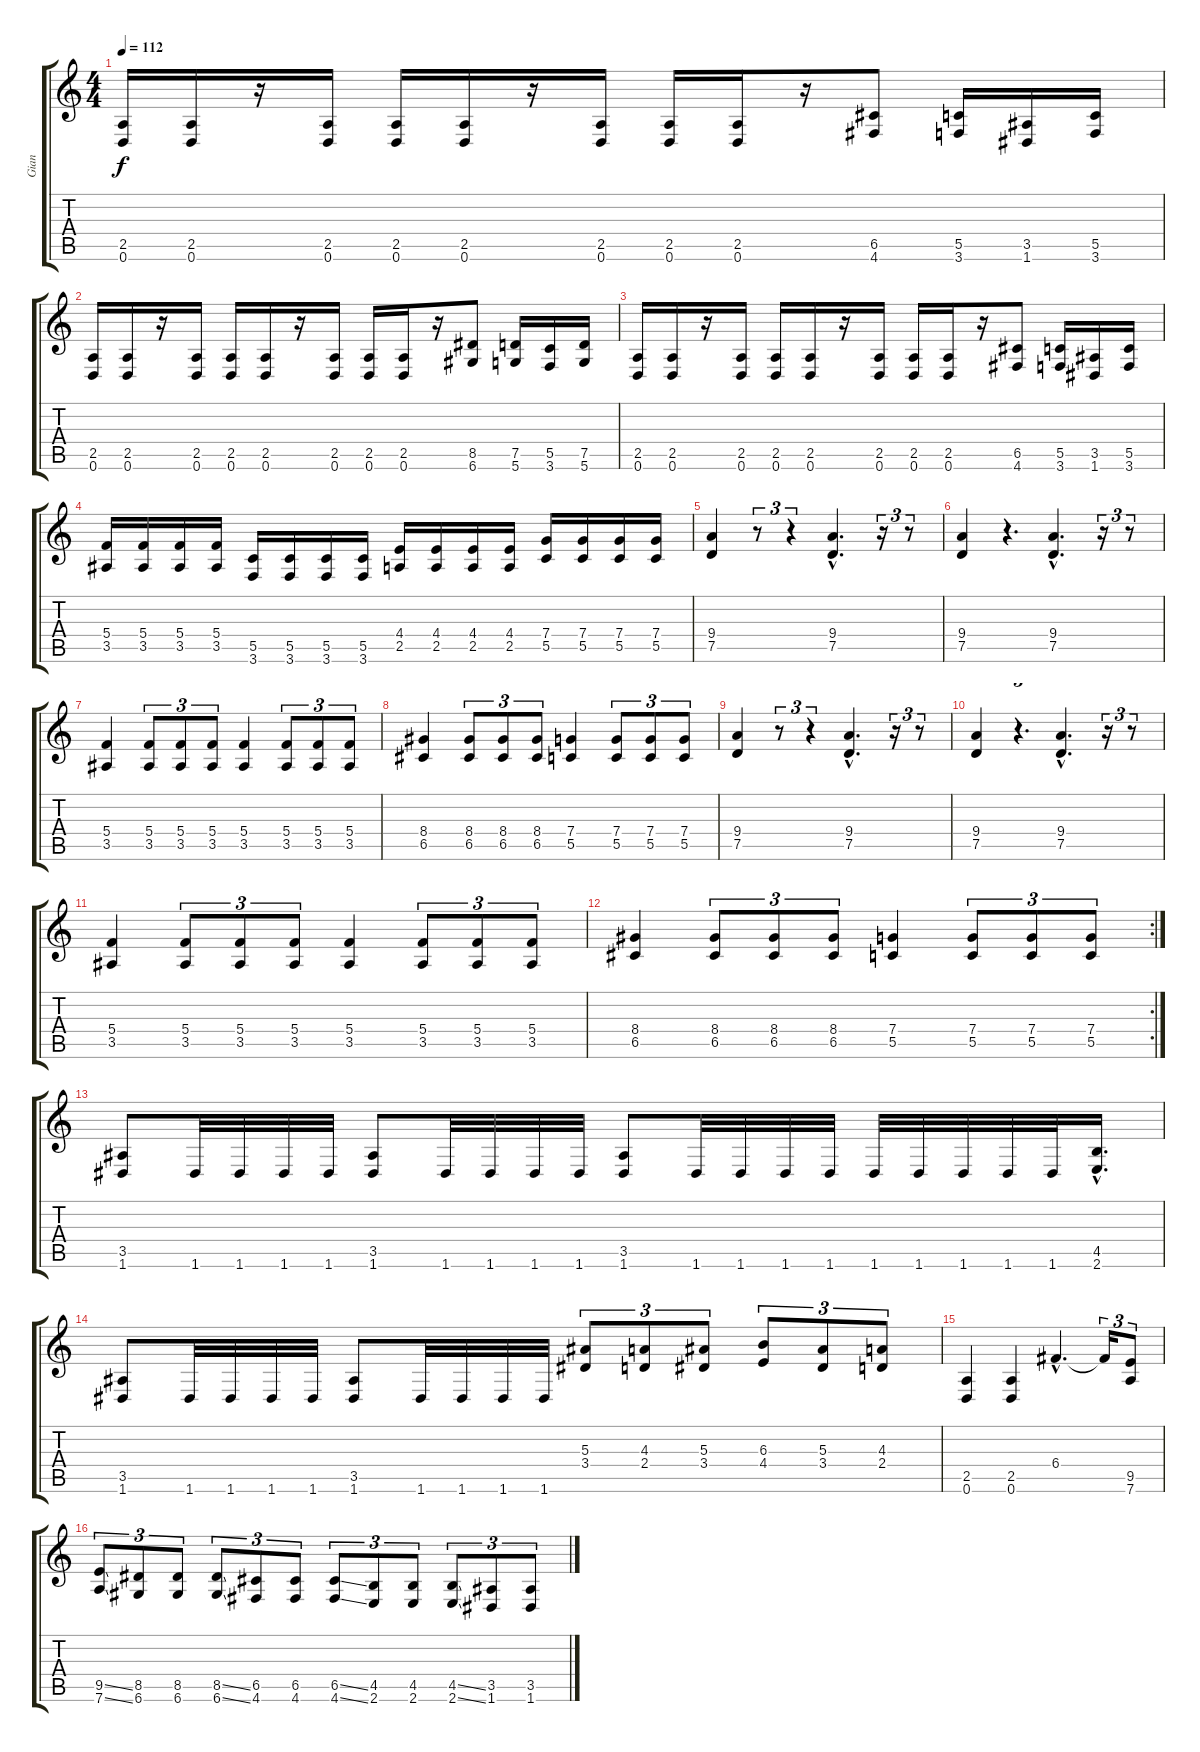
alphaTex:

\track ("Gian" "Gian") {instrument distortionguitar}
\staff {score tabs}
\tuning (D4 A3 F3 C3 G2 D2) {hide}
\ts (4 4)
\tempo 112
\clef g2
\ks c
(2.5 0.6).16{dy f} (2.5 0.6).16 r.16 (2.5 0.6).16 (2.5 0.6).16 (2.5 0.6).16 r.16 (2.5 0.6).16 (2.5 0.6).16 (2.5 0.6).16 r.16 (6.5 4.6).8 (5.5 3.6).16 (3.5 1.6).16 (5.5 3.6).16 |
(2.5 0.6).16 (2.5 0.6).16 r.16 (2.5 0.6).16 (2.5 0.6).16 (2.5 0.6).16 r.16 (2.5 0.6).16 (2.5 0.6).16 (2.5 0.6).16 r.16 (8.5 6.6).8 (7.5 5.6).16 (5.5 3.6).16 (7.5 5.6).16 |
(2.5 0.6).16 (2.5 0.6).16 r.16 (2.5 0.6).16 (2.5 0.6).16 (2.5 0.6).16 r.16 (2.5 0.6).16 (2.5 0.6).16 (2.5 0.6).16 r.16 (6.5 4.6).8 (5.5 3.6).16 (3.5 1.6).16 (5.5 3.6).16 |
(5.4 3.5).16 (5.4 3.5).16 (5.4 3.5).16 (5.4 3.5).16 (5.5 3.6).16 (5.5 3.6).16 (5.5 3.6).16 (5.5 3.6).16 (4.4 2.5).16 (4.4 2.5).16 (4.4 2.5).16 (4.4 2.5).16 (7.4 5.5).16 (7.4 5.5).16 (7.4 5.5).16 (7.4 5.5).16 |
(9.4 7.5).4 r.8{tu (3 2)} r.4{tu (3 2)} (9.4{hac} 7.5{hac}).4{d} r.16{tu (3 2)} r.8{tu (3 2)} |
(9.4 7.5).4 r.4{d tu (3 2)} (9.4{hac} 7.5{hac}).4{d} r.16{tu (3 2)} r.8{tu (3 2)} |
(5.4 3.5).4 (5.4 3.5).8{tu (3 2)} (5.4 3.5).8{tu (3 2)} (5.4 3.5).8{tu (3 2)} (5.4 3.5).4 (5.4 3.5).8{tu (3 2)} (5.4 3.5).8{tu (3 2)} (5.4 3.5).8{tu (3 2)} |
(8.4 6.5).4 (8.4 6.5).8{tu (3 2)} (8.4 6.5).8{tu (3 2)} (8.4 6.5).8{tu (3 2)} (7.4 5.5).4 (7.4 5.5).8{tu (3 2)} (7.4 5.5).8{tu (3 2)} (7.4 5.5).8{tu (3 2)} |
(9.4 7.5).4 r.8{tu (3 2)} r.4{tu (3 2)} (9.4{hac} 7.5{hac}).4{d} r.16{tu (3 2)} r.8{tu (3 2)} |
(9.4 7.5).4 r.4{d tu (3 2)} (9.4{hac} 7.5{hac}).4{d} r.16{tu (3 2)} r.8{tu (3 2)} |
(5.4 3.5).4 (5.4 3.5).8{tu (3 2)} (5.4 3.5).8{tu (3 2)} (5.4 3.5).8{tu (3 2)} (5.4 3.5).4 (5.4 3.5).8{tu (3 2)} (5.4 3.5).8{tu (3 2)} (5.4 3.5).8{tu (3 2)} |
\rc 2
(8.4 6.5).4 (8.4 6.5).8{tu (3 2)} (8.4 6.5).8{tu (3 2)} (8.4 6.5).8{tu (3 2)} (7.4 5.5).4 (7.4 5.5).8{tu (3 2)} (7.4 5.5).8{tu (3 2)} (7.4 5.5).8{tu (3 2)} |
(3.5 1.6).8 1.6.32 1.6.32 1.6.32 1.6.32 (3.5 1.6).8 1.6.32 1.6.32 1.6.32 1.6.32 (3.5 1.6).8 1.6.32 1.6.32 1.6.32 1.6.32 1.6.32 1.6.32 1.6.32 1.6.32 1.6.32 (4.5{hac} 2.6{hac}).16{d} |
(3.5 1.6).8 1.6.32 1.6.32 1.6.32 1.6.32 (3.5 1.6).8 1.6.32 1.6.32 1.6.32 1.6.32 (5.3 3.4).8{tu (3 2)} (4.3 2.4).8{tu (3 2)} (5.3 3.4).8{tu (3 2)} (6.3 4.4).8{tu (3 2)} (5.3 3.4).8{tu (3 2)} (4.3 2.4).8{tu (3 2)} |
(2.5 0.6).4 (2.5 0.6).4 6.4{hac}.4{d} 6.4{t}.16{tu (3 2)} (9.5 7.6).8{tu (3 2)} |
(9.5{ss} 7.6{ss}).8{tu (3 2)} (8.5 6.6).8{tu (3 2)} (8.5 6.6).8{tu (3 2)} (8.5{ss} 6.6{ss}).8{tu (3 2)} (6.5 4.6).8{tu (3 2)} (6.5 4.6).8{tu (3 2)} (6.5{ss} 4.6{ss}).8{tu (3 2)} (4.5 2.6).8{tu (3 2)} (4.5 2.6).8{tu (3 2)} (4.5{ss} 2.6{ss}).8{tu (3 2)} (3.5 1.6).8{tu (3 2)} (3.5 1.6).8{tu (3 2)}
